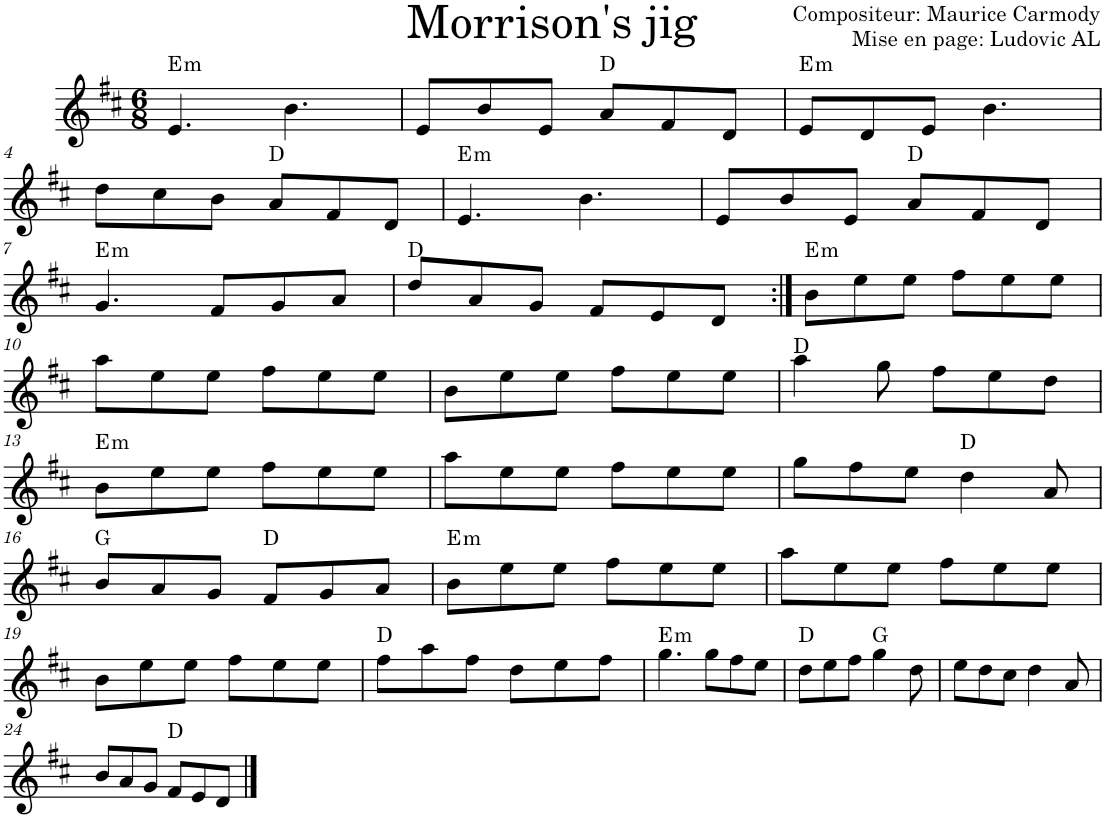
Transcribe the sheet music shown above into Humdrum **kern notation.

**kern	**harte
*part1	*part1
*staff1	*
*I"Violon	*
*I'Vln.	*
*clefG2	*
*k[f#c#]	*
*M6/8	*
=1	=1
!	!LO:H:kt=m
4.e/	E:min
4.b\	.
=2	=2
8e/L	.
8b/	.
8e/J	.
8a/L	D:maj
8f#/	.
8d/J	.
=3	=3
!	!LO:H:kt=m
8e/L	E:min
8d/	.
8e/J	.
4.b\	.
!!LO:LB:g=z
=4	=4
8dd\L	.
8cc#\	.
8b\J	.
8a/L	D:maj
8f#/	.
8d/J	.
=5	=5
!	!LO:H:kt=m
4.e/	E:min
4.b\	.
=6	=6
8e/L	.
8b/	.
8e/J	.
8a/L	D:maj
8f#/	.
8d/J	.
!!LO:LB:g=z
=7	=7
!	!LO:H:kt=m
4.g/	E:min
8f#/L	.
8g/	.
8a/J	.
=8	=8
8dd/L	D:maj
8a/	.
8g/J	.
8f#/L	.
8e/	.
8d/J	.
=9:|!	=9:|!
!	!LO:H:kt=m
8b\L	E:min
8ee\	.
8ee\J	.
8ff#\L	.
8ee\	.
8ee\J	.
!!LO:LB:g=z
=10	=10
8aa\L	.
8ee\	.
8ee\J	.
8ff#\L	.
8ee\	.
8ee\J	.
=11	=11
8b\L	.
8ee\	.
8ee\J	.
8ff#\L	.
8ee\	.
8ee\J	.
=12	=12
4aa\	D:maj
8gg\	.
8ff#\L	.
8ee\	.
8dd\J	.
!!LO:LB:g=z
=13	=13
!	!LO:H:kt=m
8b\L	E:min
8ee\	.
8ee\J	.
8ff#\L	.
8ee\	.
8ee\J	.
=14	=14
8aa\L	.
8ee\	.
8ee\J	.
8ff#\L	.
8ee\	.
8ee\J	.
=15	=15
8gg\L	.
8ff#\	.
8ee\J	.
4dd\	D:maj
8a/	.
!!LO:LB:g=z
=16	=16
8b/L	G:maj
8a/	.
8g/J	.
8f#/L	D:maj
8g/	.
8a/J	.
=17	=17
!	!LO:H:kt=m
8b\L	E:min
8ee\	.
8ee\J	.
8ff#\L	.
8ee\	.
8ee\J	.
=18	=18
8aa\L	.
8ee\	.
8ee\J	.
8ff#\L	.
8ee\	.
8ee\J	.
!!LO:LB:g=z
=19	=19
8b\L	.
8ee\	.
8ee\J	.
8ff#\L	.
8ee\	.
8ee\J	.
=20	=20
8ff#\L	D:maj
8aa\	.
8ff#\J	.
8dd\L	.
8ee\	.
8ff#\J	.
=21	=21
!	!LO:H:kt=m
4.gg\	E:min
8gg\L	.
8ff#\	.
8ee\J	.
=22	=22
8dd\L	D:maj
8ee\	.
8ff#\J	.
4gg\	G:maj
8dd\	.
=23	=23
8ee\L	.
8dd\	.
8cc#\J	.
4dd\	.
8a/	.
!!LO:LB:g=z
=24	=24
8b/L	.
8a/	.
8g/J	.
8f#/L	D:maj
8e/	.
8d/J	.
==	==
*-	*-
